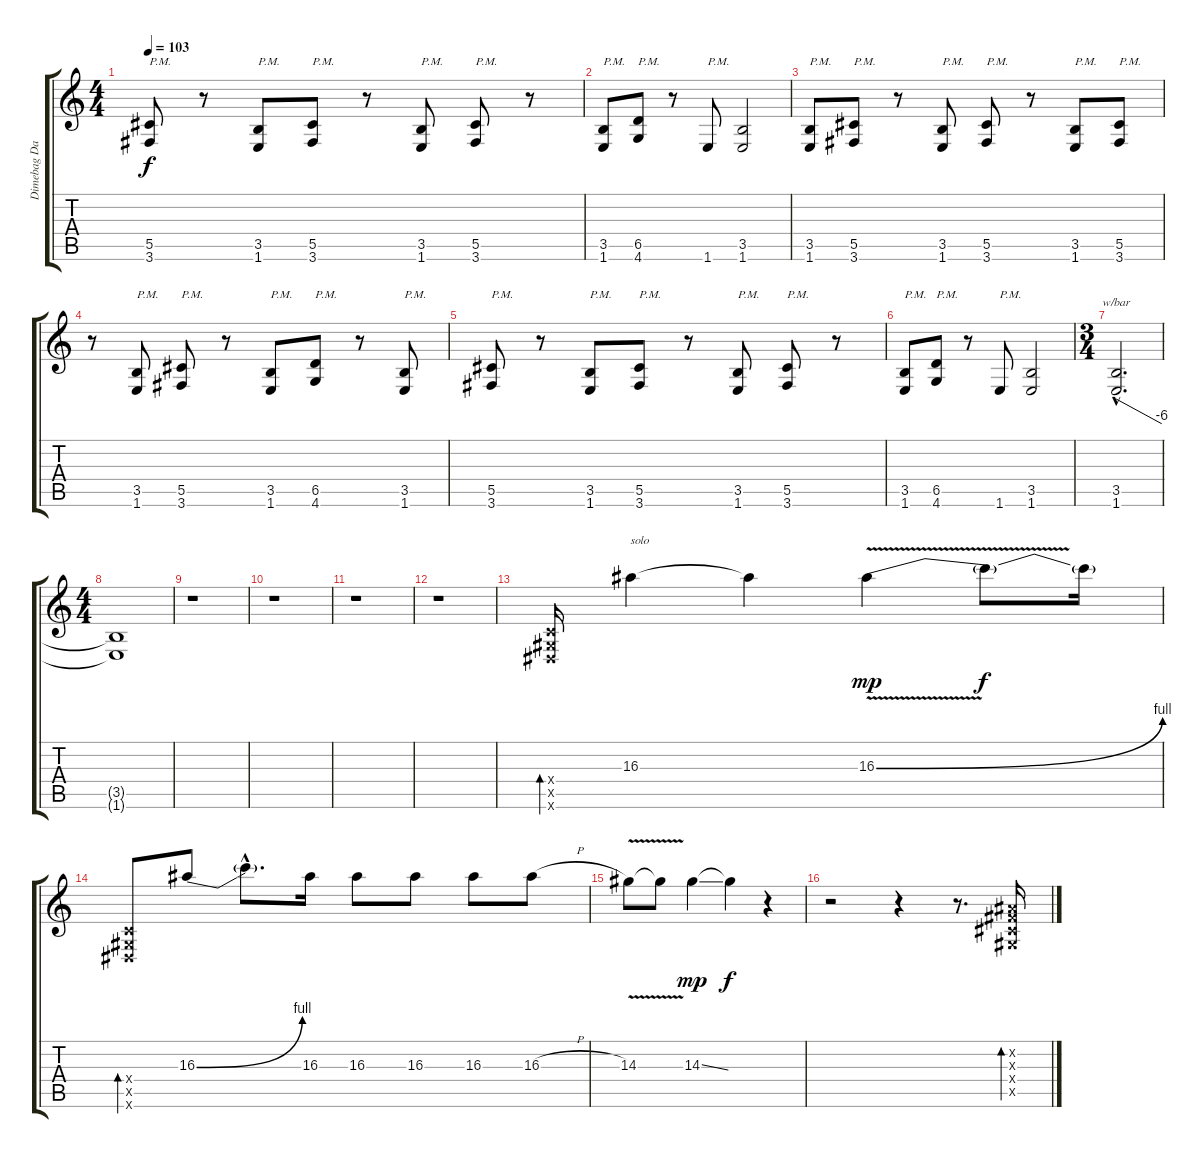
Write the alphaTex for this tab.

\track ("Dimebag Darrel 2 (solos)" "Dimebag Da") {instrument distortionguitar}
\staff {score tabs}
\tuning (Eb4 Bb3 Gb3 Db3 Ab2 Eb2) {hide}
\ts (4 4)
\tempo 103
\clef g2
\ks c
(5.5 3.6).8{txt "P.M." dy f} r.8 (3.5 1.6).8{txt "P.M."} (5.5 3.6).8{txt "P.M."} r.8 (3.5 1.6).8{txt "P.M."} (5.5 3.6).8{txt "P.M."} r.8 |
(3.5 1.6).8{txt "P.M."} (6.5 4.6).8{txt "P.M."} r.8 1.6.8{txt "P.M."} (3.5 1.6).2 |
(3.5 1.6).8{txt "P.M."} (5.5 3.6).8{txt "P.M."} r.8 (3.5 1.6).8{txt "P.M."} (5.5 3.6).8{txt "P.M."} r.8 (3.5 1.6).8{txt "P.M."} (5.5 3.6).8{txt "P.M."} |
r.8 (3.5 1.6).8{txt "P.M."} (5.5 3.6).8{txt "P.M."} r.8 (3.5 1.6).8{txt "P.M."} (6.5 4.6).8{txt "P.M."} r.8 (3.5 1.6).8{txt "P.M."} |
(5.5 3.6).8{txt "P.M."} r.8 (3.5 1.6).8{txt "P.M."} (5.5 3.6).8{txt "P.M."} r.8 (3.5 1.6).8{txt "P.M."} (5.5 3.6).8{txt "P.M."} r.8 |
(3.5 1.6).8{txt "P.M."} (6.5 4.6).8{txt "P.M."} r.8 1.6.8{txt "P.M."} (3.5 1.6).2 |
\ts (3 4)
(3.5{hac} 1.6{hac}).2{d tbe (dive default 0 0 60 -24)} |
\ts (4 4)
(3.5{t} 1.6{t}).1 |
r.1 |
r.1 |
r.1 |
r.1 |
(-1.4{x} 0.5{x} 0.6{x}).16{bd 120} 16.3.4{txt "solo"} 16.3{t}.4 16.3{be (bend 0 0 60 4) v}.4{dy mp} 16.3{t}.8{dy f} 16.3{t}.16 |
(-1.4{x} 0.5{x} 0.6{x}).8{bd 120} 16.3{be (bend 0 0 60 4)}.8 16.3{hac t}.8{d} 16.3.16 16.3.8 16.3.8 16.3.8 16.3{h}.8 |
14.3{v}.8 14.3{t}.8 14.3{ss}.4{dy mp} 14.3{t}.4{dy f} r.4 |
r.2 r.4 r.8{d} (0.2{x} 0.3{x} 0.4{x} 0.5{x}).16{bd 120}
